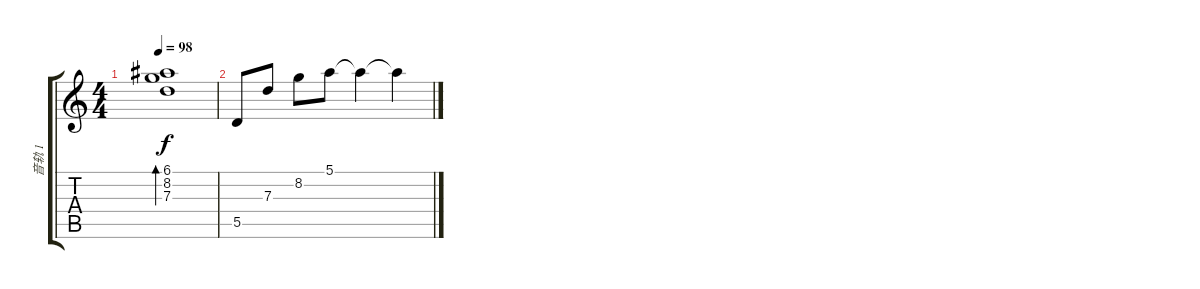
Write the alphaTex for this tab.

\track ("音轨 1" "音轨 1") {instrument acousticguitarnylon}
\staff {score tabs}
\tuning (E4 B3 G3 D3 A2 E2) {hide}
\ts (4 4)
\tempo 98
\clef g2
\ks c
(6.1 8.2 7.3).1{bd 480 dy f} |
5.5.8 7.3.8 8.2.8 5.1.8 5.1{t}.4 5.1{t}.4
